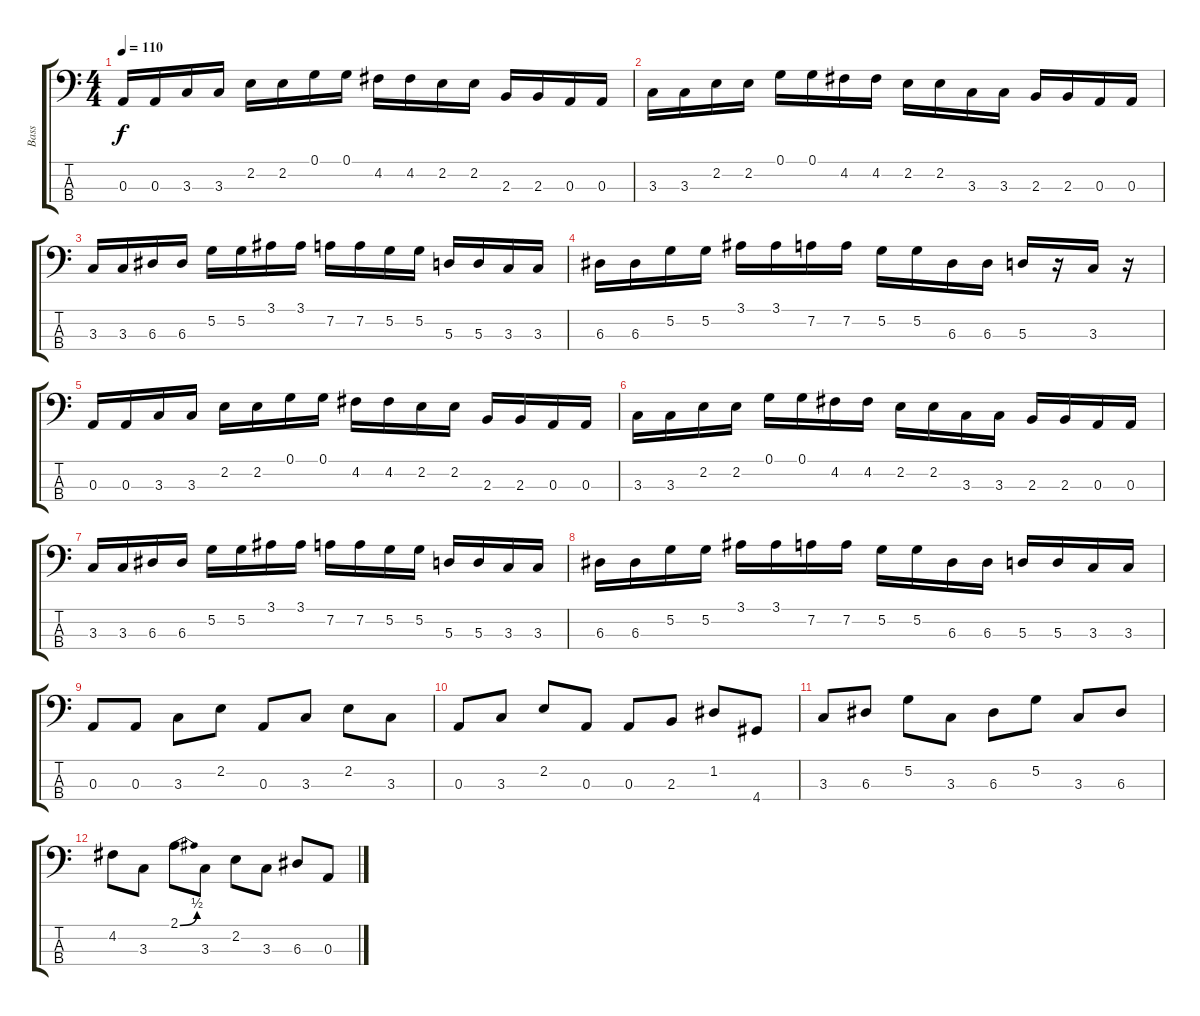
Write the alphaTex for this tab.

\track ("Bass" "Bass") {instrument electricbassfinger}
\staff {score tabs}
\tuning (G2 D2 A1 E1) {hide}
\ts (4 4)
\tempo 110
\clef f4
\ks c
0.3.16{dy f} 0.3.16 3.3.16 3.3.16 2.2.16 2.2.16 0.1.16 0.1.16 4.2.16 4.2.16 2.2.16 2.2.16 2.3.16 2.3.16 0.3.16 0.3.16 |
3.3.16 3.3.16 2.2.16 2.2.16 0.1.16 0.1.16 4.2.16 4.2.16 2.2.16 2.2.16 3.3.16 3.3.16 2.3.16 2.3.16 0.3.16 0.3.16 |
3.3.16 3.3.16 6.3.16 6.3.16 5.2.16 5.2.16 3.1.16 3.1.16 7.2.16 7.2.16 5.2.16 5.2.16 5.3.16 5.3.16 3.3.16 3.3.16 |
6.3.16 6.3.16 5.2.16 5.2.16 3.1.16 3.1.16 7.2.16 7.2.16 5.2.16 5.2.16 6.3.16 6.3.16 5.3.16 r.16 3.3.16 r.16 |
0.3.16 0.3.16 3.3.16 3.3.16 2.2.16 2.2.16 0.1.16 0.1.16 4.2.16 4.2.16 2.2.16 2.2.16 2.3.16 2.3.16 0.3.16 0.3.16 |
3.3.16 3.3.16 2.2.16 2.2.16 0.1.16 0.1.16 4.2.16 4.2.16 2.2.16 2.2.16 3.3.16 3.3.16 2.3.16 2.3.16 0.3.16 0.3.16 |
3.3.16 3.3.16 6.3.16 6.3.16 5.2.16 5.2.16 3.1.16 3.1.16 7.2.16 7.2.16 5.2.16 5.2.16 5.3.16 5.3.16 3.3.16 3.3.16 |
6.3.16 6.3.16 5.2.16 5.2.16 3.1.16 3.1.16 7.2.16 7.2.16 5.2.16 5.2.16 6.3.16 6.3.16 5.3.16 5.3.16 3.3.16 3.3.16 |
0.3.8 0.3.8 3.3.8 2.2.8 0.3.8 3.3.8 2.2.8 3.3.8 |
0.3.8 3.3.8 2.2.8 0.3.8 0.3.8 2.3.8 1.2.8 4.4.8 |
3.3.8 6.3.8 5.2.8 3.3.8 6.3.8 5.2.8 3.3.8 6.3.8 |
4.2.8 3.3.8 2.1{be (bend 0 0 60 2)}.8 3.3.8 2.2.8 3.3.8 6.3.8 0.3.8
